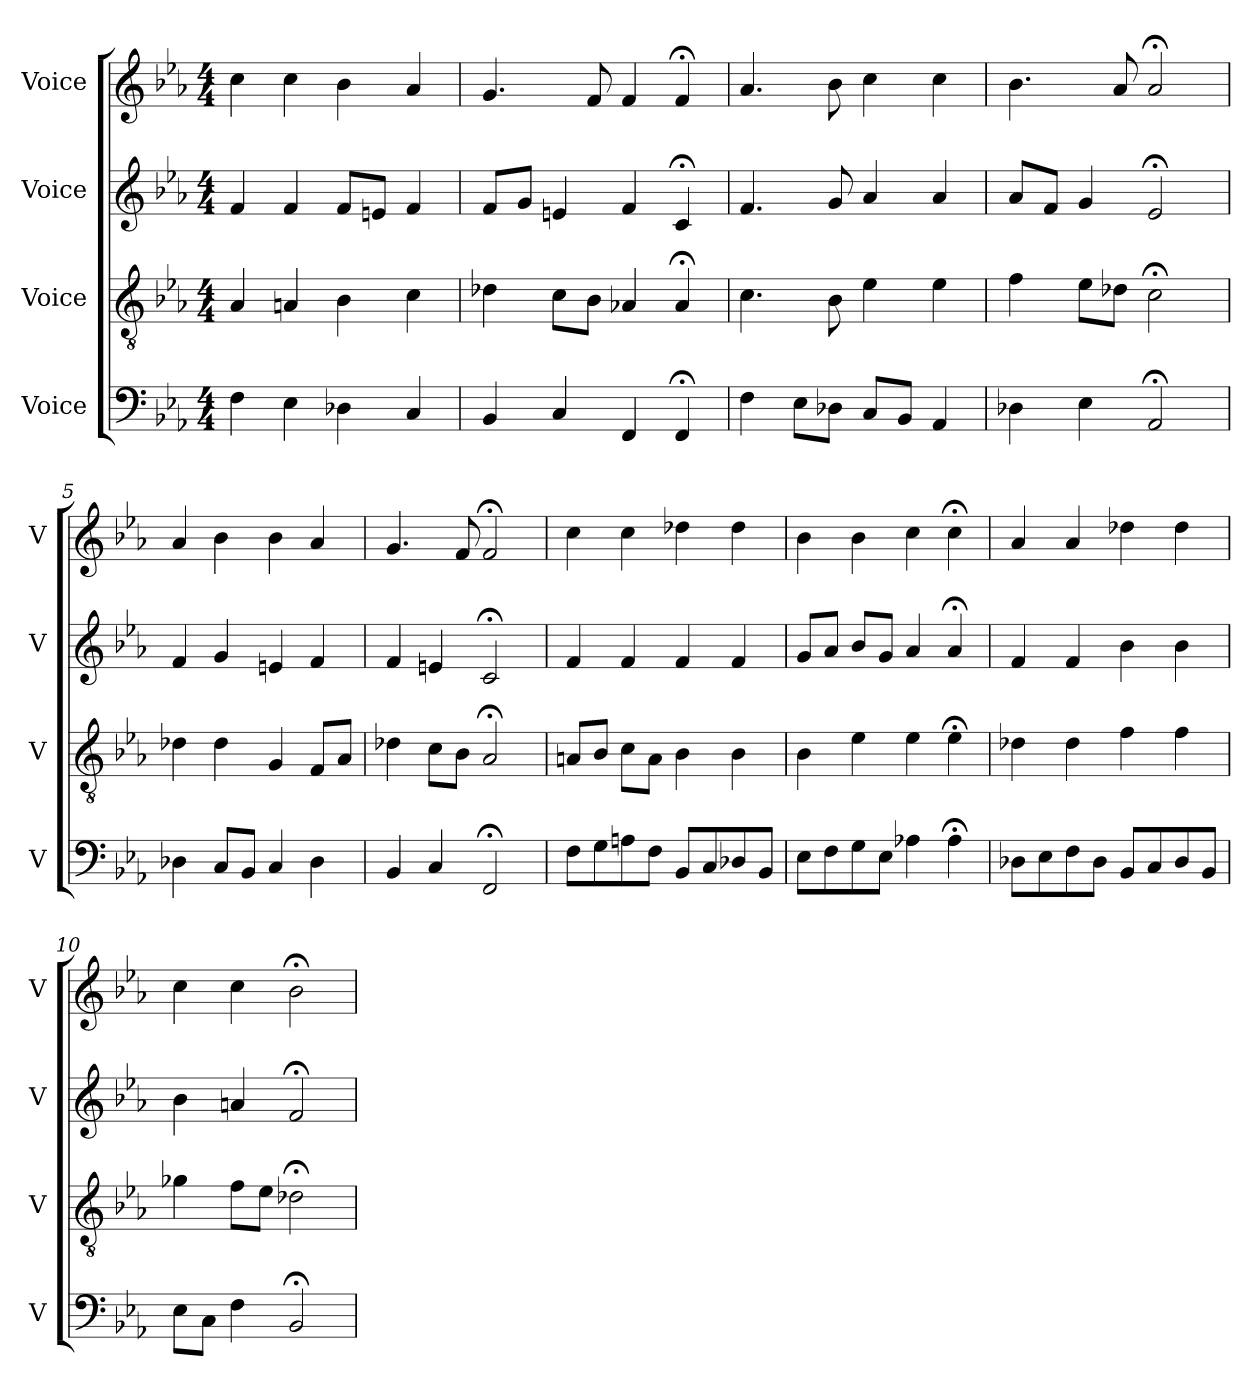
**kern	**kern	**kern	**kern
*part4	*part3	*part2	*part1
*staff4	*staff3	*staff2	*staff1
*I"Voice	*I"Voice	*I"Voice	*I"Voice
*I'V	*I'V	*I'V	*I'V
*clefF4	*clefGv2	*clefG2	*clefG2
*k[b-e-a-]	*k[b-e-a-]	*k[b-e-a-]	*k[b-e-a-]
*M4/4	*M4/4	*M4/4	*M4/4
*MM100	*MM100	*MM100	*MM100
=1	=1	=1	=1
4F\	4A-/	4f/	4cc\
4E-\	4An/	4f/	4cc\
4D-X\	4B-\	8f/L	4b-\
.	.	8en/J	.
4C/	4c\	4f/	4a-/
=2	=2	=2	=2
4BB-/	4d-X\	8f/L	4.g/
.	.	8g/J	.
4C/	8c\L	4en/	.
.	8B-\J	.	8f/
4FF/	4A-X/	4f/	4f/
4FF;/	4A-;/	4c;/	4f;/
=3	=3	=3	=3
4F\	4.c\	4.f/	4.a-/
8E-\L	.	.	.
8D-X\J	8B-\	8g/	8b-\
8C/L	4e-\	4a-/	4cc\
8BB-/J	.	.	.
4AA-/	4e-\	4a-/	4cc\
=4	=4	=4	=4
4D-X\	4f\	8a-/L	4.b-\
.	.	8f/J	.
4E-\	8e-\L	4g/	.
.	8d-X\J	.	8a-/
2AA-;/	2c;\	2e-;/	2a-;/
!!LO:LB:g=z
=5	=5	=5	=5
4D-X\	4d-X\	4f/	4a-/
8C/L	4d-\	4g/	4b-\
8BB-/J	.	.	.
4C/	4G/	4en/	4b-\
4D-\	8F/L	4f/	4a-/
.	8A-/J	.	.
=6	=6	=6	=6
4BB-/	4d-X\	4f/	4.g/
4C/	8c\L	4en/	.
.	8B-\J	.	8f/
2FF;/	2A-;/	2c;/	2f;/
=7	=7	=7	=7
8F\L	8An/L	4f/	4cc\
8G\	8B-/J	.	.
8An\	8c\L	4f/	4cc\
8F\J	8A\J	.	.
8BB-/L	4B-\	4f/	4dd-X\
8C/	.	.	.
8D-X/	4B-\	4f/	4dd-\
8BB-/J	.	.	.
=8	=8	=8	=8
8E-\L	4B-\	8g/L	4b-\
8F\	.	8a-/J	.
8G\	4e-\	8b-/L	4b-\
8E-\J	.	8g/J	.
4A-X\	4e-\	4a-/	4cc\
4A-;\	4e-;\	4a-;/	4cc;\
!!LO:LB:g=z
=9	=9	=9	=9
8D-X\L	4d-X\	4f/	4a-/
8E-\	.	.	.
8F\	4d-\	4f/	4a-/
8D-\J	.	.	.
8BB-/L	4f\	4b-\	4dd-X\
8C/	.	.	.
8D-/	4f\	4b-\	4dd-\
8BB-/J	.	.	.
=10	=10	=10	=10
8E-\L	4g-X\	4b-\	4cc\
8C\J	.	.	.
4F\	8f\L	4an/	4cc\
.	8e-\J	.	.
2BB-;/	2d-X;\	2f;/	2b-;\
=	=	=	=
*-	*-	*-	*-
